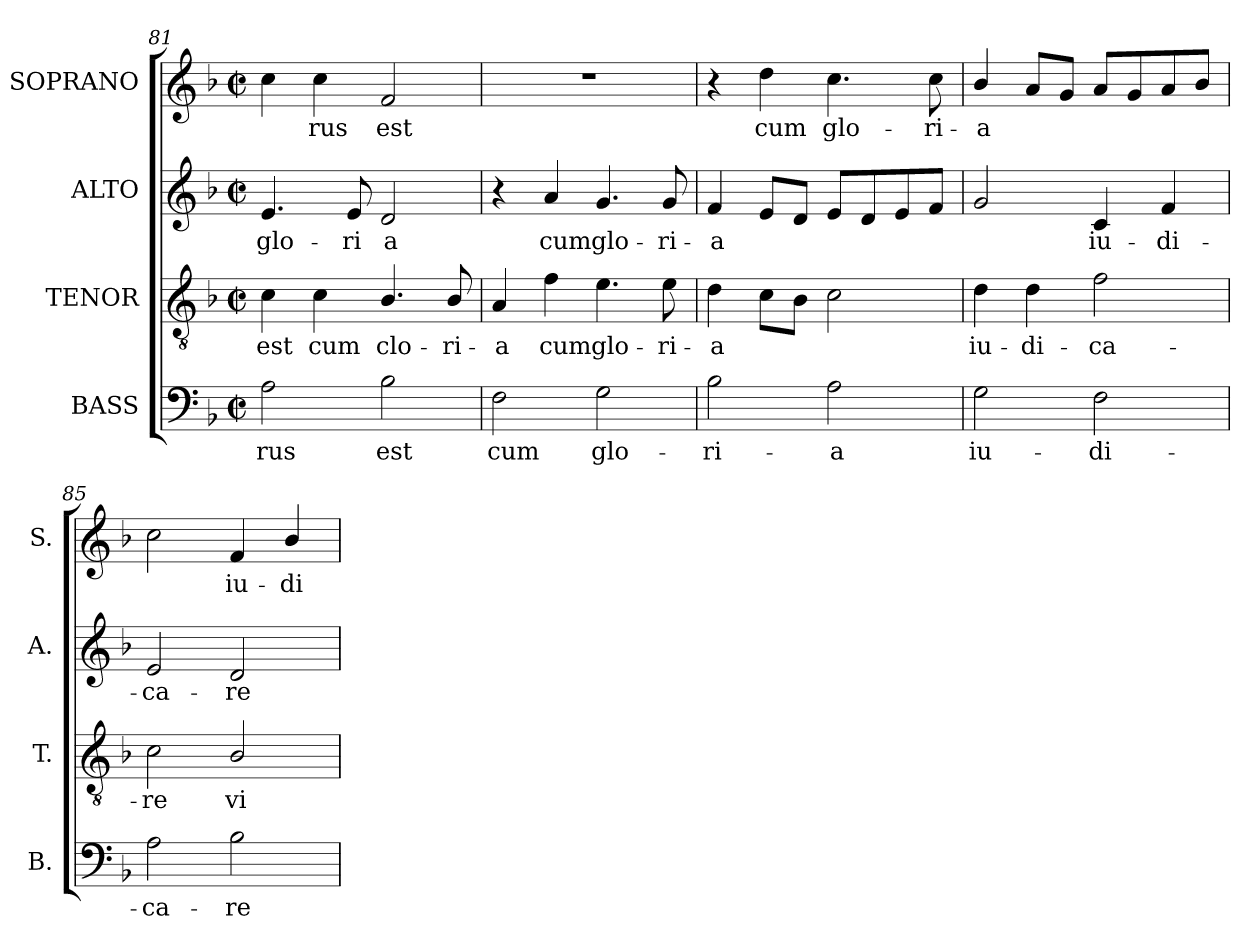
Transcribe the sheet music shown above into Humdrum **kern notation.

**kern	**text	**kern	**text	**kern	**text	**kern	**text
*part4	*part4	*part3	*part3	*part2	*part2	*part1	*part1
*staff4	*staff4	*staff3	*staff3	*staff2	*staff2	*staff1	*staff1
*I"BASS	*	*I"TENOR	*	*I"ALTO	*	*I"SOPRANO	*
*I'B.	*	*I'T.	*	*I'A.	*	*I'S.	*
*clefF4	*	*clefGv2	*	*clefG2	*	*clefG2	*
*	*	*ITrd7c12	*	*	*	*	*
*k[b-]	*	*k[b-]	*	*k[b-]	*	*k[b-]	*
*F:	*	*F:	*	*F:	*	*F:	*
*M2/2	*	*M2/2	*	*M2/2	*	*M2/2	*
*met(c|)	*	*met(c|)	*	*met(c|)	*	*met(c|)	*
=81	=81	=81	=81	=81	=81	=81	=81
!	!LO:LY:b:color=#000000	!	!	!	!	!	!
!	!	!	!LO:LY:b:color=#000000	!	!	!	!
!	!	!	!	!	!LO:LY:b:color=#000000	!	!
2Ai\	-rus	4Ci\	est	4.ei/	glo-	4cci\	.
!	!	!	!LO:LY:b:color=#000000	!	!	!	!
!	!	!	!	!	!	!	!LO:LY:b:color=#000000
.	.	4Ci\	cum	.	.	4cci\	-rus
!	!	!	!	!	!LO:LY:b:color=#000000	!	!
.	.	.	.	8ei/	-ri	.	.
!	!LO:LY:b:color=#000000	!	!	!	!	!	!
!	!	!	!LO:LY:b:color=#000000	!	!	!	!
!	!	!	!	!	!LO:LY:b:color=#000000	!	!
!	!	!	!	!	!	!	!LO:LY:b:color=#000000
2B-i\	est	4.BB-i/	clo-	2di/	a	2fi/	est
!	!	!	!LO:LY:b:color=#000000	!	!	!	!
.	.	8BB-i/	-ri-	.	.	.	.
!!LO:LB:g=z
=82	=82	=82	=82	=82	=82	=82	=82
!	!LO:LY:b:color=#000000	!	!	!	!	!	!
!	!	!	!LO:LY:b:color=#000000	!	!	!	!
2Fi\	cum	4AAi/	-a	4r	.	1r	.
!	!	!	!LO:LY:b:color=#000000	!	!	!	!
!	!	!	!	!	!LO:LY:b:color=#000000	!	!
.	.	4Fi\	cum	4ai/	cum	.	.
!	!LO:LY:b:color=#000000	!	!	!	!	!	!
!	!	!	!LO:LY:b:color=#000000	!	!	!	!
!	!	!	!	!	!LO:LY:b:color=#000000	!	!
2Gi\	glo-	4.Ei\	glo-	4.gi/	glo-	.	.
!	!	!	!LO:LY:b:color=#000000	!	!	!	!
!	!	!	!	!	!LO:LY:b:color=#000000	!	!
.	.	8Ei\	-ri-	8gi/	-ri-	.	.
=83	=83	=83	=83	=83	=83	=83	=83
!	!LO:LY:b:color=#000000	!	!	!	!	!	!
!	!	!	!LO:LY:b:color=#000000	!	!	!	!
!	!	!	!	!	!LO:LY:b:color=#000000	!	!
2B-i\	-ri-	4Di\	-a	4fi/	-a	4r	.
!	!	!	!	!	!	!	!LO:LY:b:color=#000000
.	.	8Ci\L	.	8ei/L	.	4ddi\	cum
.	.	8BB-i\J	.	8di/J	.	.	.
!	!LO:LY:b:color=#000000	!	!	!	!	!	!
!	!	!	!	!	!	!	!LO:LY:b:color=#000000
2Ai\	-a	2Ci\	.	8ei/L	.	4.cci\	glo-
.	.	.	.	8di/	.	.	.
.	.	.	.	8ei/	.	.	.
!	!	!	!	!	!	!	!LO:LY:b:color=#000000
.	.	.	.	8fi/J	.	8cci\	-ri-
=84	=84	=84	=84	=84	=84	=84	=84
!	!LO:LY:b:color=#000000	!	!	!	!	!	!
!	!	!	!LO:LY:b:color=#000000	!	!	!	!
!	!	!	!	!	!	!	!LO:LY:b:color=#000000
2Gi\	iu-	4Di\	iu-	2gi/	.	4b-i/	-a
!	!	!	!LO:LY:b:color=#000000	!	!	!	!
.	.	4Di\	-di-	.	.	8ai/L	.
.	.	.	.	.	.	8gi/J	.
!	!LO:LY:b:color=#000000	!	!	!	!	!	!
!	!	!	!LO:LY:b:color=#000000	!	!	!	!
!	!	!	!	!	!LO:LY:b:color=#000000	!	!
2Fi\	-di-	2Fi\	-ca-	4ci/	iu-	8ai/L	.
.	.	.	.	.	.	8gi/	.
!	!	!	!	!	!LO:LY:b:color=#000000	!	!
.	.	.	.	4fi/	-di-	8ai/	.
.	.	.	.	.	.	8b-i/J	.
=85	=85	=85	=85	=85	=85	=85	=85
!	!LO:LY:b:color=#000000	!	!	!	!	!	!
!	!	!	!LO:LY:b:color=#000000	!	!	!	!
!	!	!	!	!	!LO:LY:b:color=#000000	!	!
2Ai\	-ca-	2Ci\	-re	2ei/	-ca-	2cci\	.
!	!LO:LY:b:color=#000000	!	!	!	!	!	!
!	!	!	!LO:LY:b:color=#000000	!	!	!	!
!	!	!	!	!	!LO:LY:b:color=#000000	!	!
!	!	!	!	!	!	!	!LO:LY:b:color=#000000
2B-i\	-re	2BB-i/	vi-	2di/	-re	4fi/	iu-
!	!	!	!	!	!	!	!LO:LY:b:color=#000000
.	.	.	.	.	.	4b-i/	-di-
=	=	=	=	=	=	=	=
*-	*-	*-	*-	*-	*-	*-	*-
